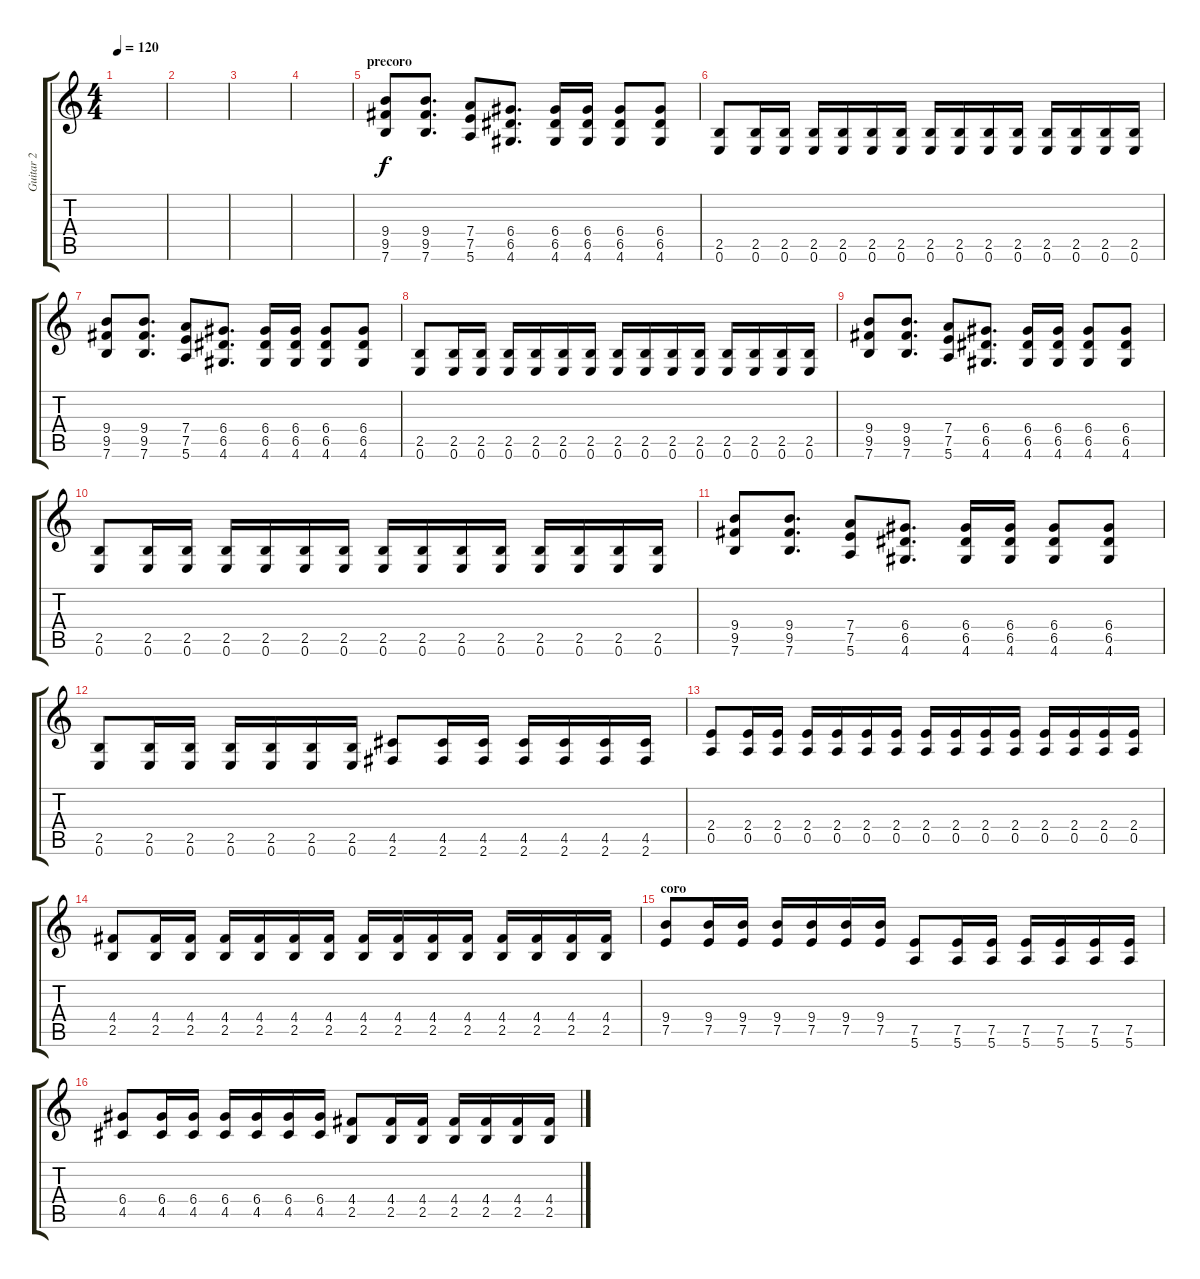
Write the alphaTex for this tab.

\track ("Guitar 2" "Guitar 2") {instrument distortionguitar}
\staff {score tabs}
\tuning (E4 B3 G3 D3 A2 E2) {hide}
\ts (4 4)
\tempo 120
\clef g2
\ks c
|
|
|
|
\section ("" "precoro")
(9.4 9.5 7.6).8 (9.4 9.5 7.6).8{d} (7.4 7.5 5.6).8 (6.4 6.5 4.6).8{d} (6.4 6.5 4.6).16 (6.4 6.5 4.6).16 (6.4 6.5 4.6).8 (6.4 6.5 4.6).8 |
(2.5 0.6).8 (2.5 0.6).16 (2.5 0.6).16 (2.5 0.6).16 (2.5 0.6).16 (2.5 0.6).16 (2.5 0.6).16 (2.5 0.6).16 (2.5 0.6).16 (2.5 0.6).16 (2.5 0.6).16 (2.5 0.6).16 (2.5 0.6).16 (2.5 0.6).16 (2.5 0.6).16 |
(9.4 9.5 7.6).8 (9.4 9.5 7.6).8{d} (7.4 7.5 5.6).8 (6.4 6.5 4.6).8{d} (6.4 6.5 4.6).16 (6.4 6.5 4.6).16 (6.4 6.5 4.6).8 (6.4 6.5 4.6).8 |
(2.5 0.6).8 (2.5 0.6).16 (2.5 0.6).16 (2.5 0.6).16 (2.5 0.6).16 (2.5 0.6).16 (2.5 0.6).16 (2.5 0.6).16 (2.5 0.6).16 (2.5 0.6).16 (2.5 0.6).16 (2.5 0.6).16 (2.5 0.6).16 (2.5 0.6).16 (2.5 0.6).16 |
(9.4 9.5 7.6).8 (9.4 9.5 7.6).8{d} (7.4 7.5 5.6).8 (6.4 6.5 4.6).8{d} (6.4 6.5 4.6).16 (6.4 6.5 4.6).16 (6.4 6.5 4.6).8 (6.4 6.5 4.6).8 |
(2.5 0.6).8 (2.5 0.6).16 (2.5 0.6).16 (2.5 0.6).16 (2.5 0.6).16 (2.5 0.6).16 (2.5 0.6).16 (2.5 0.6).16 (2.5 0.6).16 (2.5 0.6).16 (2.5 0.6).16 (2.5 0.6).16 (2.5 0.6).16 (2.5 0.6).16 (2.5 0.6).16 |
(9.4 9.5 7.6).8 (9.4 9.5 7.6).8{d} (7.4 7.5 5.6).8 (6.4 6.5 4.6).8{d} (6.4 6.5 4.6).16 (6.4 6.5 4.6).16 (6.4 6.5 4.6).8 (6.4 6.5 4.6).8 |
(2.5 0.6).8 (2.5 0.6).16 (2.5 0.6).16 (2.5 0.6).16 (2.5 0.6).16 (2.5 0.6).16 (2.5 0.6).16 (4.5 2.6).8 (4.5 2.6).16 (4.5 2.6).16 (4.5 2.6).16 (4.5 2.6).16 (4.5 2.6).16 (4.5 2.6).16 |
(2.4 0.5).8 (2.4 0.5).16 (2.4 0.5).16 (2.4 0.5).16 (2.4 0.5).16 (2.4 0.5).16 (2.4 0.5).16 (2.4 0.5).16 (2.4 0.5).16 (2.4 0.5).16 (2.4 0.5).16 (2.4 0.5).16 (2.4 0.5).16 (2.4 0.5).16 (2.4 0.5).16 |
(4.4 2.5).8 (4.4 2.5).16 (4.4 2.5).16 (4.4 2.5).16 (4.4 2.5).16 (4.4 2.5).16 (4.4 2.5).16 (4.4 2.5).16 (4.4 2.5).16 (4.4 2.5).16 (4.4 2.5).16 (4.4 2.5).16 (4.4 2.5).16 (4.4 2.5).16 (4.4 2.5).16 |
\section ("" "coro")
(9.4 7.5).8{volume 13 instrument distortionguitar} (9.4 7.5).16 (9.4 7.5).16 (9.4 7.5).16 (9.4 7.5).16 (9.4 7.5).16 (9.4 7.5).16 (7.5 5.6).8 (7.5 5.6).16 (7.5 5.6).16 (7.5 5.6).16 (7.5 5.6).16 (7.5 5.6).16 (7.5 5.6).16 |
(6.4 4.5).8 (6.4 4.5).16 (6.4 4.5).16 (6.4 4.5).16 (6.4 4.5).16 (6.4 4.5).16 (6.4 4.5).16 (4.4 2.5).8 (4.4 2.5).16 (4.4 2.5).16 (4.4 2.5).16 (4.4 2.5).16 (4.4 2.5).16 (4.4 2.5).16
